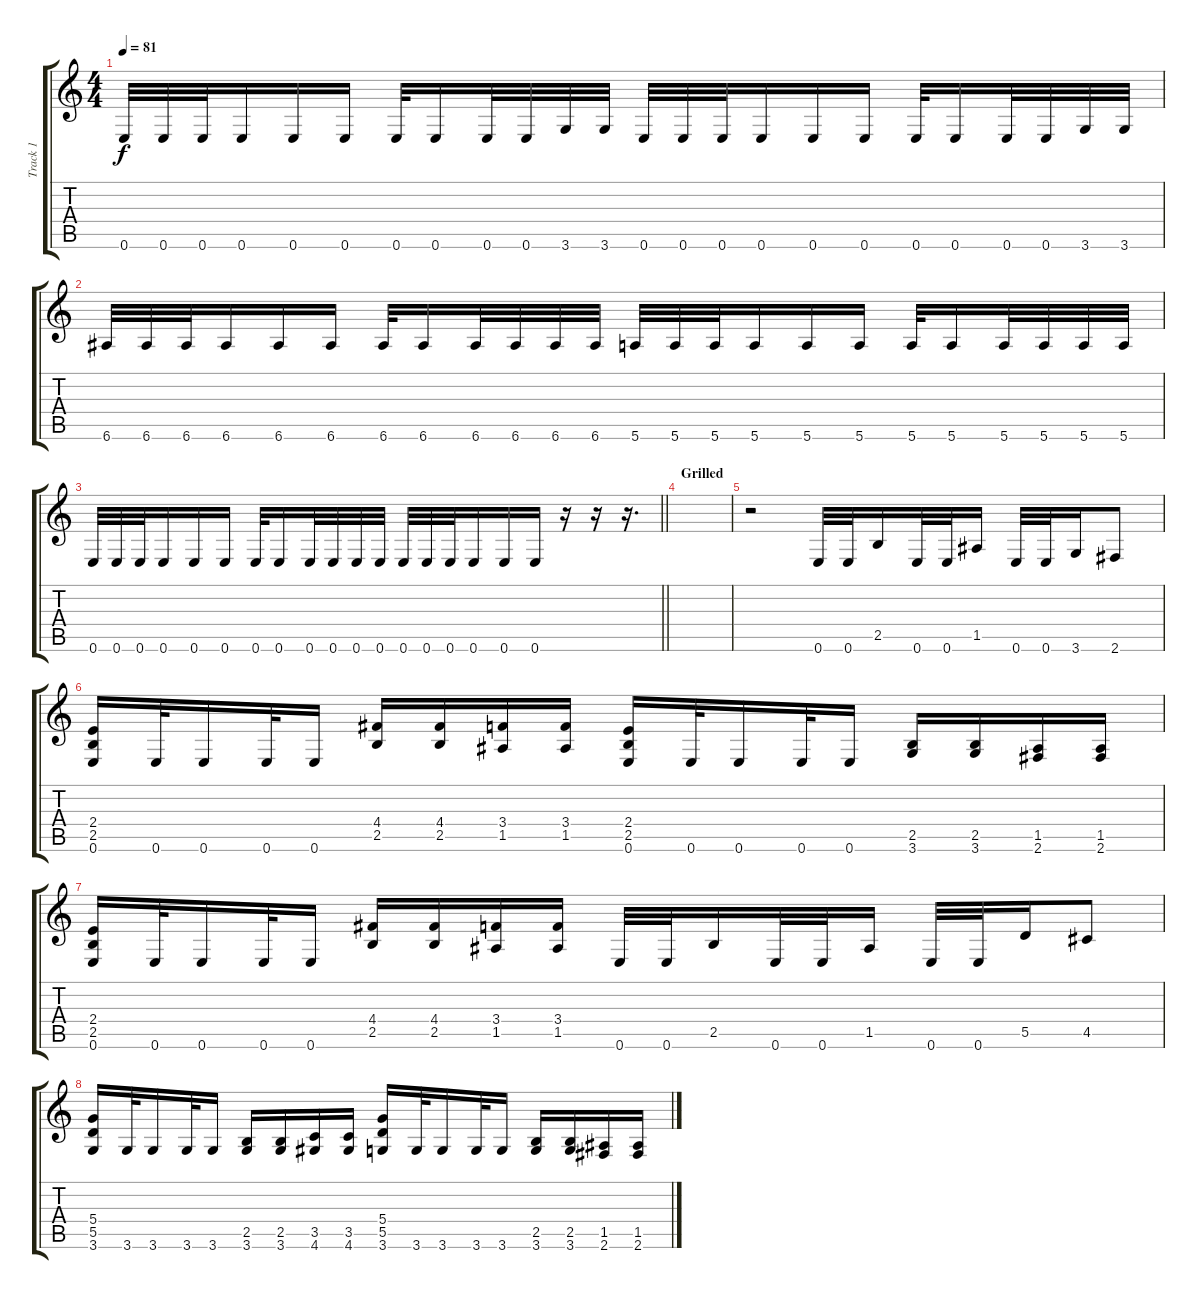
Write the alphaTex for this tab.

\track ("Track 1" "Track 1") {instrument acousticguitarsteel}
\staff {score tabs}
\tuning (E4 B3 G3 D3 A2 E2) {hide}
\ts (4 4)
\tempo 81
\clef g2
\ks c
0.6.32{dy f} 0.6.32 0.6.32 0.6.16 0.6.16 0.6.16 0.6.32 0.6.16 0.6.32 0.6.32 3.6.32 3.6.32 0.6.32 0.6.32 0.6.32 0.6.16 0.6.16 0.6.16 0.6.32 0.6.16 0.6.32 0.6.32 3.6.32 3.6.32 |
6.6.32 6.6.32 6.6.32 6.6.16 6.6.16 6.6.16 6.6.32 6.6.16 6.6.32 6.6.32 6.6.32 6.6.32 5.6.32 5.6.32 5.6.32 5.6.16 5.6.16 5.6.16 5.6.32 5.6.16 5.6.32 5.6.32 5.6.32 5.6.32 |
\barLineRight lightlight
0.6.32 0.6.32 0.6.32 0.6.16 0.6.16 0.6.16 0.6.32 0.6.16 0.6.32 0.6.32 0.6.32 0.6.32 0.6.32 0.6.32 0.6.32 0.6.16 0.6.16 0.6.16 r.16 r.16 r.16{d} |
\section ("" "Grilled")
|
r.2 0.6.32 0.6.32 2.5.16 0.6.32 0.6.32 1.5.16 0.6.32 0.6.32 3.6.16 2.6.8 |
(2.4 2.5 0.6).16 0.6.32 0.6.16 0.6.32 0.6.16 (4.4 2.5).16 (4.4 2.5).16 (3.4 1.5).16 (3.4 1.5).16 (2.4 2.5 0.6).16 0.6.32 0.6.16 0.6.32 0.6.16 (2.5 3.6).16 (2.5 3.6).16 (1.5 2.6).16 (1.5 2.6).16 |
(2.4 2.5 0.6).16 0.6.32 0.6.16 0.6.32 0.6.16 (4.4 2.5).16 (4.4 2.5).16 (3.4 1.5).16 (3.4 1.5).16 0.6.32 0.6.32 2.5.16 0.6.32 0.6.32 1.5.16 0.6.32 0.6.32 5.5.16 4.5.8 |
(5.4 5.5 3.6).16 3.6.32 3.6.16 3.6.32 3.6.16 (2.5 3.6).16 (2.5 3.6).16 (3.5 4.6).16 (3.5 4.6).16 (5.4 5.5 3.6).16 3.6.32 3.6.16 3.6.32 3.6.16 (2.5 3.6).16 (2.5 3.6).16 (1.5 2.6).16 (1.5 2.6).16
